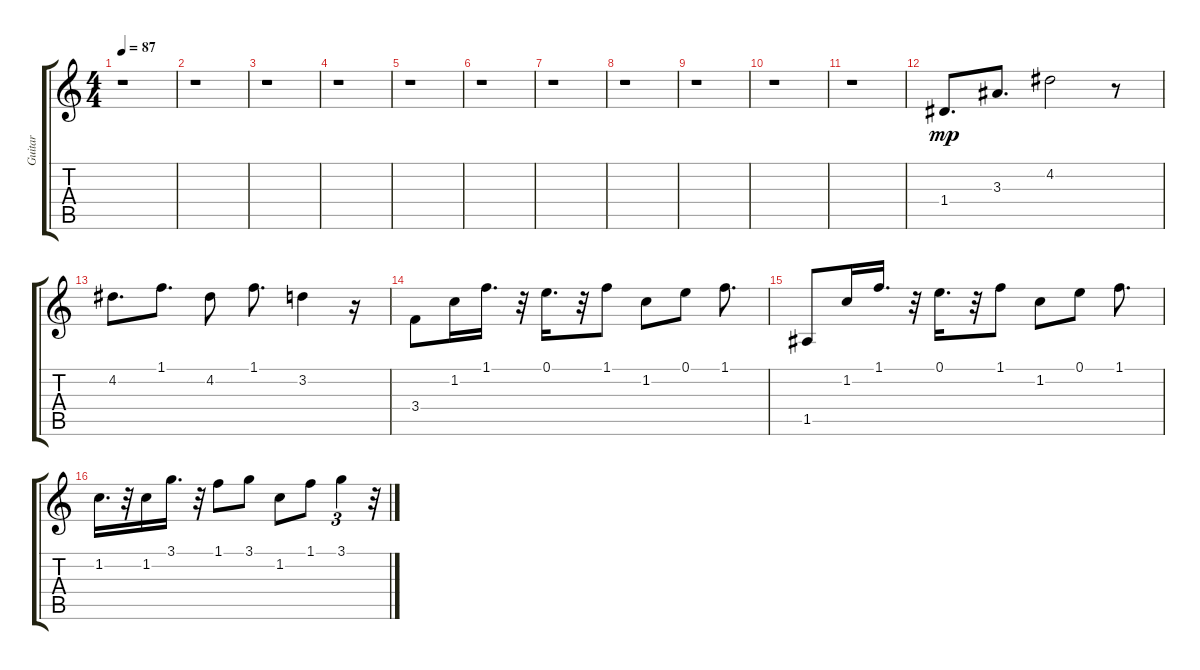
\track ("Guitar" "Guitar") {instrument electricguitarjazz}
\staff {score tabs}
\tuning (E4 B3 G3 D3 A2 E2) {hide}
\ts (4 4)
\tempo 87
\clef g2
\ks c
r.1{dy mp} |
r.1 |
r.1 |
r.1 |
r.1 |
r.1 |
r.1 |
r.1 |
r.1 |
r.1 |
r.1 |
1.4.8{d} 3.3.8{d} 4.2.2 r.8 |
4.2.8{d} 1.1.8{d} 4.2.8 1.1.8{d} 3.2.4 r.16 |
3.4.8 1.2.16 1.1.16{d} r.32 0.1.16{d} r.32 1.1.8 1.2.8 0.1.8 1.1.8{d} |
1.5.8 1.2.16 1.1.16{d} r.32 0.1.16{d} r.32 1.1.8 1.2.8 0.1.8 1.1.8{d} |
1.2.16{d} r.32 1.2.16 3.1.16{d} r.32 1.1.8 3.1.8 1.2.8 1.1.8 3.1.4{tu (3 2)} r.32{tu (3 2)}
